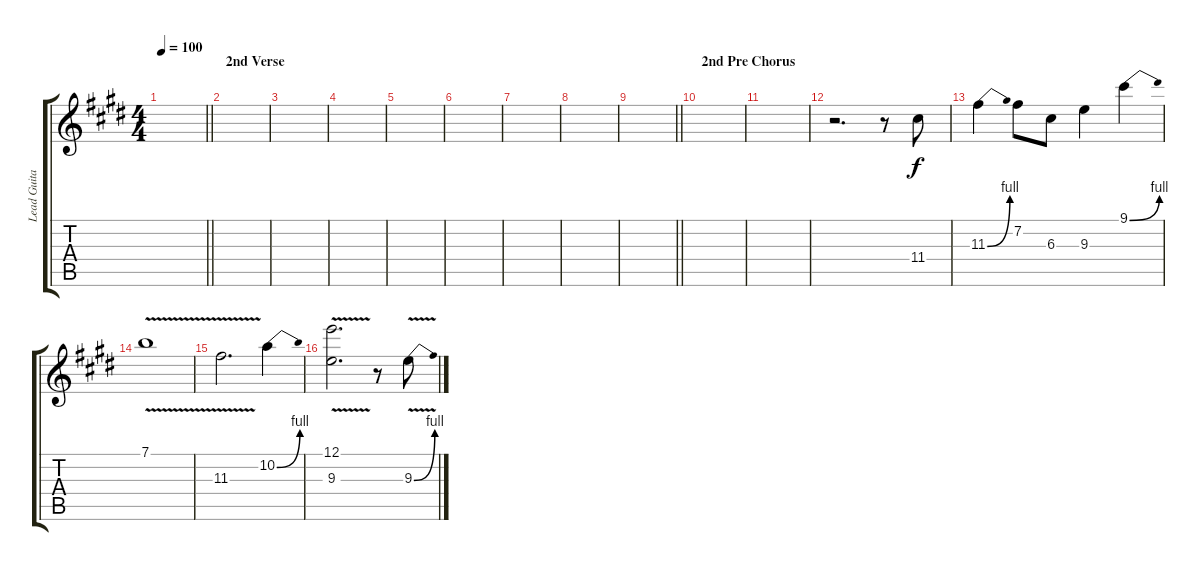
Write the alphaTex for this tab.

\track ("Lead Guitar" "Lead Guita") {instrument overdrivenguitar}
\staff {score tabs}
\tuning (E4 B3 G3 D3 A2 E2) {hide}
\ts (4 4)
\tempo 100
\clef g2
\barLineRight lightlight
\ks c#minor
|
\section ("" "2nd Verse")
|
|
|
|
|
|
|
\barLineRight lightlight
|
\section ("" "2nd Pre Chorus")
|
|
r.2{d} r.8 11.4.8 |
11.3{be (bend 0 0 60 4)}.4 7.2.8 6.3.8 9.3.4 9.1{be (bend 0 0 60 4)}.4 |
7.1{v}.1 |
11.3{v}.2{d} 10.2{be (bend 0 0 60 4)}.4 |
(12.1{v} 9.3{v}).2{d} r.8 9.3{be (bend 0 0 60 4) v}.8
